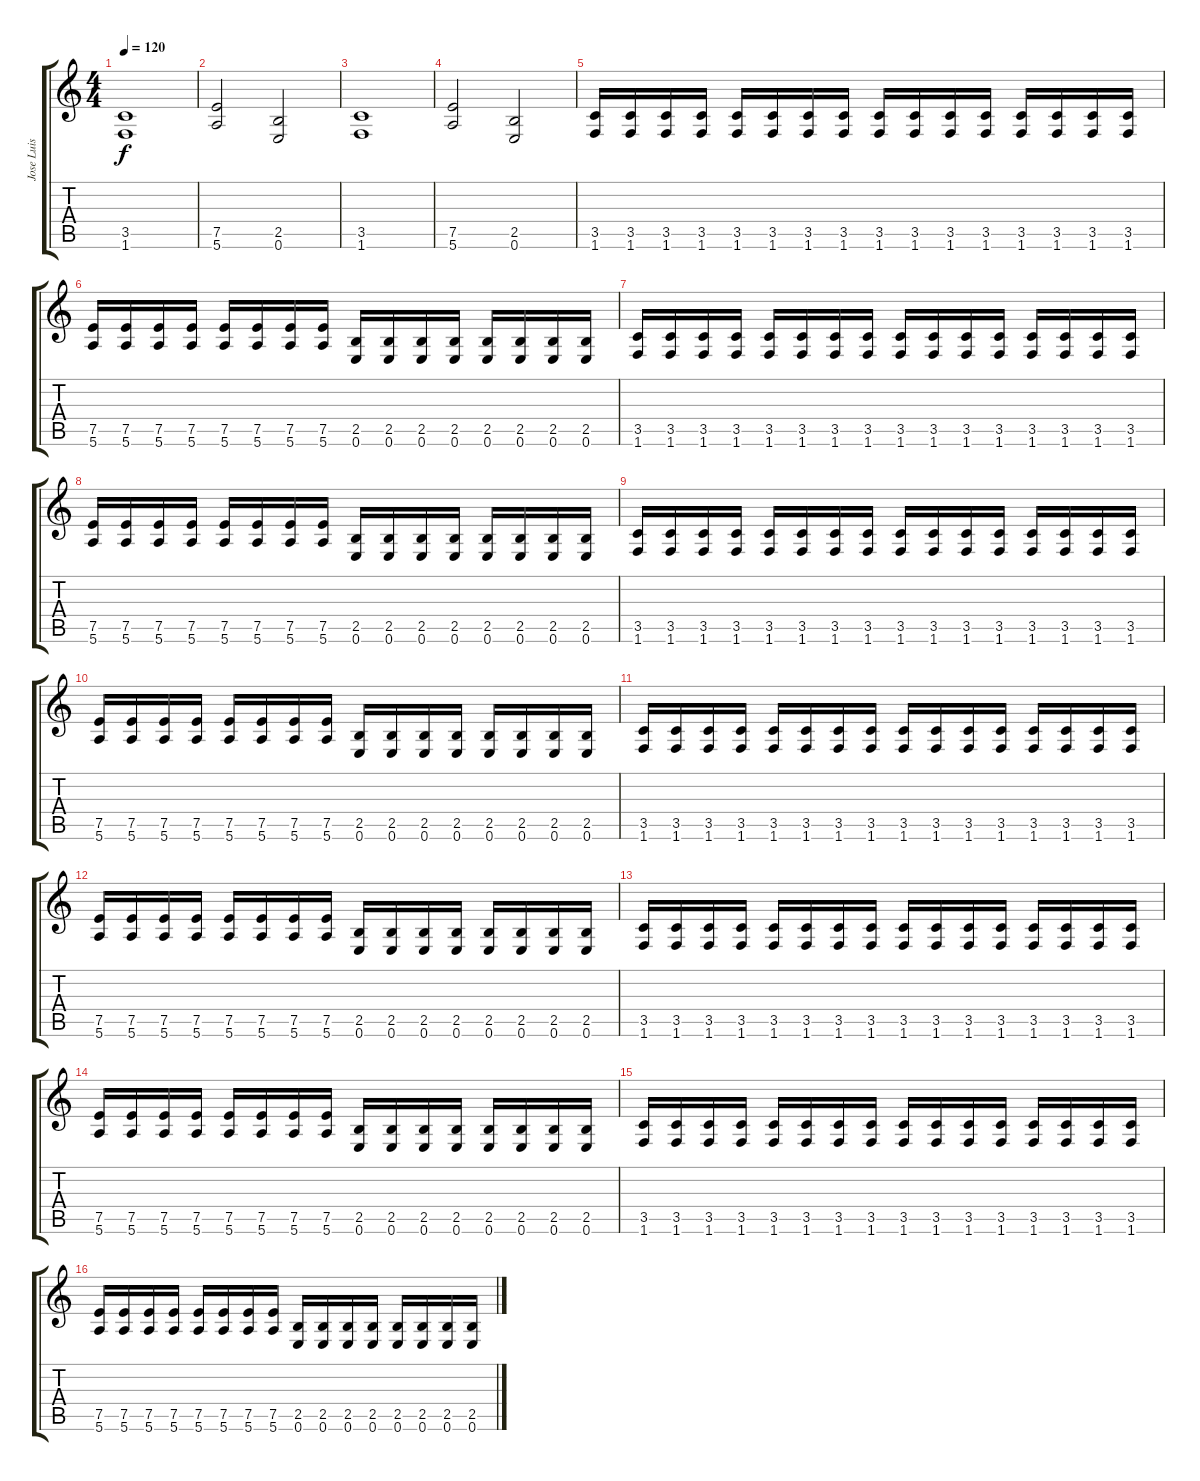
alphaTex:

\track ("Jose Luis " "Jose Luis ") {instrument distortionguitar}
\staff {score tabs}
\tuning (E4 B3 G3 D3 A2 E2) {hide}
\ts (4 4)
\tempo 120
\clef g2
\ks c
(3.5 1.6).1{dy f} |
(7.5 5.6).2 (2.5 0.6).2 |
(3.5 1.6).1 |
(7.5 5.6).2 (2.5 0.6).2 |
(3.5 1.6).16 (3.5 1.6).16 (3.5 1.6).16 (3.5 1.6).16 (3.5 1.6).16 (3.5 1.6).16 (3.5 1.6).16 (3.5 1.6).16 (3.5 1.6).16 (3.5 1.6).16 (3.5 1.6).16 (3.5 1.6).16 (3.5 1.6).16 (3.5 1.6).16 (3.5 1.6).16 (3.5 1.6).16 |
(7.5 5.6).16 (7.5 5.6).16 (7.5 5.6).16 (7.5 5.6).16 (7.5 5.6).16 (7.5 5.6).16 (7.5 5.6).16 (7.5 5.6).16 (2.5 0.6).16 (2.5 0.6).16 (2.5 0.6).16 (2.5 0.6).16 (2.5 0.6).16 (2.5 0.6).16 (2.5 0.6).16 (2.5 0.6).16 |
(3.5 1.6).16 (3.5 1.6).16 (3.5 1.6).16 (3.5 1.6).16 (3.5 1.6).16 (3.5 1.6).16 (3.5 1.6).16 (3.5 1.6).16 (3.5 1.6).16 (3.5 1.6).16 (3.5 1.6).16 (3.5 1.6).16 (3.5 1.6).16 (3.5 1.6).16 (3.5 1.6).16 (3.5 1.6).16 |
(7.5 5.6).16 (7.5 5.6).16 (7.5 5.6).16 (7.5 5.6).16 (7.5 5.6).16 (7.5 5.6).16 (7.5 5.6).16 (7.5 5.6).16 (2.5 0.6).16 (2.5 0.6).16 (2.5 0.6).16 (2.5 0.6).16 (2.5 0.6).16 (2.5 0.6).16 (2.5 0.6).16 (2.5 0.6).16 |
(3.5 1.6).16 (3.5 1.6).16 (3.5 1.6).16 (3.5 1.6).16 (3.5 1.6).16 (3.5 1.6).16 (3.5 1.6).16 (3.5 1.6).16 (3.5 1.6).16 (3.5 1.6).16 (3.5 1.6).16 (3.5 1.6).16 (3.5 1.6).16 (3.5 1.6).16 (3.5 1.6).16 (3.5 1.6).16 |
(7.5 5.6).16 (7.5 5.6).16 (7.5 5.6).16 (7.5 5.6).16 (7.5 5.6).16 (7.5 5.6).16 (7.5 5.6).16 (7.5 5.6).16 (2.5 0.6).16 (2.5 0.6).16 (2.5 0.6).16 (2.5 0.6).16 (2.5 0.6).16 (2.5 0.6).16 (2.5 0.6).16 (2.5 0.6).16 |
(3.5 1.6).16 (3.5 1.6).16 (3.5 1.6).16 (3.5 1.6).16 (3.5 1.6).16 (3.5 1.6).16 (3.5 1.6).16 (3.5 1.6).16 (3.5 1.6).16 (3.5 1.6).16 (3.5 1.6).16 (3.5 1.6).16 (3.5 1.6).16 (3.5 1.6).16 (3.5 1.6).16 (3.5 1.6).16 |
(7.5 5.6).16 (7.5 5.6).16 (7.5 5.6).16 (7.5 5.6).16 (7.5 5.6).16 (7.5 5.6).16 (7.5 5.6).16 (7.5 5.6).16 (2.5 0.6).16 (2.5 0.6).16 (2.5 0.6).16 (2.5 0.6).16 (2.5 0.6).16 (2.5 0.6).16 (2.5 0.6).16 (2.5 0.6).16 |
(3.5 1.6).16 (3.5 1.6).16 (3.5 1.6).16 (3.5 1.6).16 (3.5 1.6).16 (3.5 1.6).16 (3.5 1.6).16 (3.5 1.6).16 (3.5 1.6).16 (3.5 1.6).16 (3.5 1.6).16 (3.5 1.6).16 (3.5 1.6).16 (3.5 1.6).16 (3.5 1.6).16 (3.5 1.6).16 |
(7.5 5.6).16 (7.5 5.6).16 (7.5 5.6).16 (7.5 5.6).16 (7.5 5.6).16 (7.5 5.6).16 (7.5 5.6).16 (7.5 5.6).16 (2.5 0.6).16 (2.5 0.6).16 (2.5 0.6).16 (2.5 0.6).16 (2.5 0.6).16 (2.5 0.6).16 (2.5 0.6).16 (2.5 0.6).16 |
(3.5 1.6).16 (3.5 1.6).16 (3.5 1.6).16 (3.5 1.6).16 (3.5 1.6).16 (3.5 1.6).16 (3.5 1.6).16 (3.5 1.6).16 (3.5 1.6).16 (3.5 1.6).16 (3.5 1.6).16 (3.5 1.6).16 (3.5 1.6).16 (3.5 1.6).16 (3.5 1.6).16 (3.5 1.6).16 |
(7.5 5.6).16 (7.5 5.6).16 (7.5 5.6).16 (7.5 5.6).16 (7.5 5.6).16 (7.5 5.6).16 (7.5 5.6).16 (7.5 5.6).16 (2.5 0.6).16 (2.5 0.6).16 (2.5 0.6).16 (2.5 0.6).16 (2.5 0.6).16 (2.5 0.6).16 (2.5 0.6).16 (2.5 0.6).16
